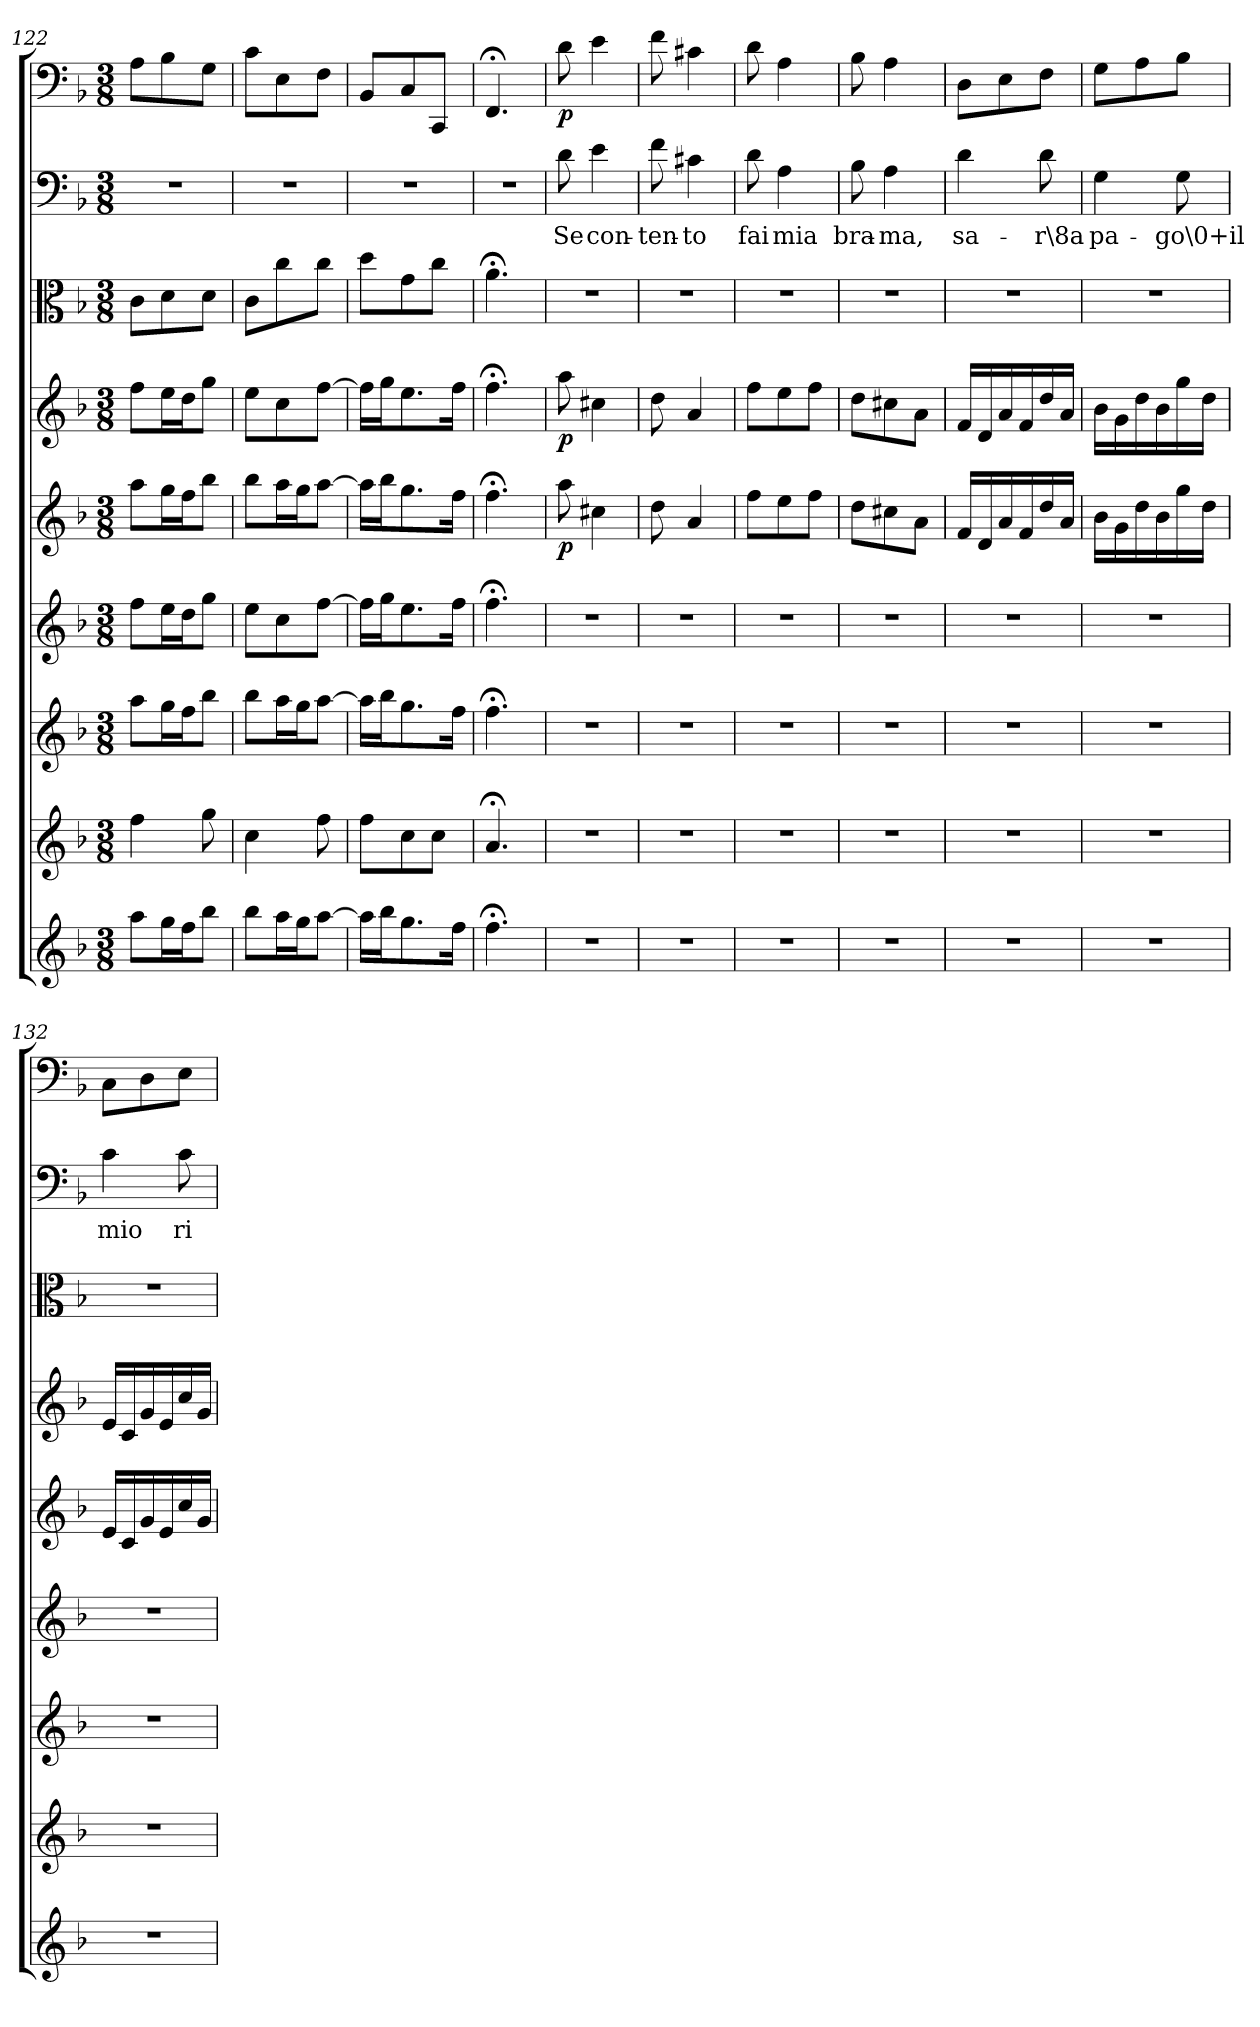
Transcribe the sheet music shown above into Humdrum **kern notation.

**kern	**kern	**kern	**kern	**kern	**dynam	**kern	**dynam	**kern	**kern	**text	**kern	**dynam
*part9	*part8	*part7	*part6	*part5	*part5	*part4	*part4	*part3	*part2	*part2	*part1	*part1
*staff9	*staff8	*staff7	*staff6	*staff5	*staff5	*staff4	*staff4	*staff3	*staff2	*staff2	*staff1	*staff1
*clefG2	*clefG2	*clefG2	*clefG2	*clefG2	*	*clefG2	*	*clefC3	*clefF4	*	*clefF4	*
*k[b-]	*k[b-]	*k[b-]	*k[b-]	*k[b-]	*	*k[b-]	*	*k[b-]	*k[b-]	*	*k[b-]	*
*F:	*F:	*F:	*F:	*F:	*	*F:	*	*F:	*F:	*	*F:	*
*M3/8	*M3/8	*M3/8	*M3/8	*M3/8	*	*M3/8	*	*M3/8	*M3/8	*	*M3/8	*
=122	=122	=122	=122	=122	=122	=122	=122	=122	=122	=122	=122	=122
8aa\L	4ff\	8aa\L	8ff\L	8aa\L	.	8ff\L	.	8c\L	4.r	.	8A\L	.
16gg\L	.	16gg\L	16ee\L	16gg\L	.	16ee\L	.	8d\	.	.	8B-\	.
16ff\J	.	16ff\J	16dd\J	16ff\J	.	16dd\J	.	.	.	.	.	.
8bb-\J	8gg\	8bb-\J	8gg\J	8bb-\J	.	8gg\J	.	8d\J	.	.	8G\J	.
=123	=123	=123	=123	=123	=123	=123	=123	=123	=123	=123	=123	=123
8bb-\L	4cc\	8bb-\L	8ee\L	8bb-\L	.	8ee\L	.	8c\L	4.r	.	8c\L	.
16aa\L	.	16aa\L	8cc\	16aa\L	.	8cc\	.	8cc\	.	.	8E\	.
16gg\J	.	16gg\J	.	16gg\J	.	.	.	.	.	.	.	.
[8aa\J	8ff\	[8aa\J	[8ff\J	[8aa\J	.	[8ff\J	.	8cc\J	.	.	8F\J	.
=124	=124	=124	=124	=124	=124	=124	=124	=124	=124	=124	=124	=124
16aa\LL]	8ff\L	16aa\LL]	16ff\LL]	16aa\LL]	.	16ff\LL]	.	8dd\L	4.r	.	8BB-/L	.
16bb-\J	.	16bb-\J	16gg\J	16bb-\J	.	16gg\J	.	.	.	.	.	.
8.gg\	8cc\	8.gg\	8.ee\	8.gg\	.	8.ee\	.	8g\	.	.	8C/	.
.	8cc\J	.	.	.	.	.	.	8cc\J	.	.	8CC/J	.
16ff\Jk	.	16ff\Jk	16ff\Jk	16ff\Jk	.	16ff\Jk	.	.	.	.	.	.
=125	=125	=125	=125	=125	=125	=125	=125	=125	=125	=125	=125	=125
4.ff;<\	4.a;</	4.ff;<\	4.ff;<\	4.ff;<\	.	4.ff;<\	.	4.a;<\	4.r	.	4.FF;</	.
=126	=126	=126	=126	=126	=126	=126	=126	=126	=126	=126	=126	=126
4.r	4.r	4.r	4.r	8aa\	p	8aa\	p	4.r	8d\	Se	8d\	p
.	.	.	.	4cc#X\	.	4cc#X\	.	.	4e\	con-	4e\	.
=127	=127	=127	=127	=127	=127	=127	=127	=127	=127	=127	=127	=127
4.r	4.r	4.r	4.r	8dd\	.	8dd\	.	4.r	8f\	-ten-	8f\	.
.	.	.	.	4a/	.	4a/	.	.	4c#X\	-to	4c#X\	.
=128	=128	=128	=128	=128	=128	=128	=128	=128	=128	=128	=128	=128
4.r	4.r	4.r	4.r	8ff\L	.	8ff\L	.	4.r	8d\	fai	8d\	.
.	.	.	.	8ee\	.	8ee\	.	.	4A\	mia	4A\	.
.	.	.	.	8ff\J	.	8ff\J	.	.	.	.	.	.
=129	=129	=129	=129	=129	=129	=129	=129	=129	=129	=129	=129	=129
4.r	4.r	4.r	4.r	8dd\L	.	8dd\L	.	4.r	8B-\	bra-	8B-\	.
.	.	.	.	8cc#X\	.	8cc#X\	.	.	4A\	-ma,	4A\	.
.	.	.	.	8a\J	.	8a\J	.	.	.	.	.	.
=130	=130	=130	=130	=130	=130	=130	=130	=130	=130	=130	=130	=130
4.r	4.r	4.r	4.r	16f/LL	.	16f/LL	.	4.r	4d\	sa-	8D\L	.
.	.	.	.	16d/	.	16d/	.	.	.	.	.	.
.	.	.	.	16a/	.	16a/	.	.	.	.	8E\	.
.	.	.	.	16f/	.	16f/	.	.	.	.	.	.
.	.	.	.	16dd/	.	16dd/	.	.	8d\	-r\8a	8F\J	.
.	.	.	.	16a/JJ	.	16a/JJ	.	.	.	.	.	.
=131	=131	=131	=131	=131	=131	=131	=131	=131	=131	=131	=131	=131
4.r	4.r	4.r	4.r	16b-\LL	.	16b-\LL	.	4.r	4G\	pa-	8G\L	.
.	.	.	.	16g\	.	16g\	.	.	.	.	.	.
.	.	.	.	16dd\	.	16dd\	.	.	.	.	8A\	.
.	.	.	.	16b-\	.	16b-\	.	.	.	.	.	.
.	.	.	.	16gg\	.	16gg\	.	.	8G\	-go\0+il	8B-\J	.
.	.	.	.	16dd\JJ	.	16dd\JJ	.	.	.	.	.	.
=132	=132	=132	=132	=132	=132	=132	=132	=132	=132	=132	=132	=132
4.r	4.r	4.r	4.r	16e/LL	.	16e/LL	.	4.r	4c\	mio	8C\L	.
.	.	.	.	16c/	.	16c/	.	.	.	.	.	.
.	.	.	.	16g/	.	16g/	.	.	.	.	8D\	.
.	.	.	.	16e/	.	16e/	.	.	.	.	.	.
.	.	.	.	16cc/	.	16cc/	.	.	8c\	ri-	8E\J	.
.	.	.	.	16g/JJ	.	16g/JJ	.	.	.	.	.	.
=	=	=	=	=	=	=	=	=	=	=	=	=
*-	*-	*-	*-	*-	*-	*-	*-	*-	*-	*-	*-	*-
